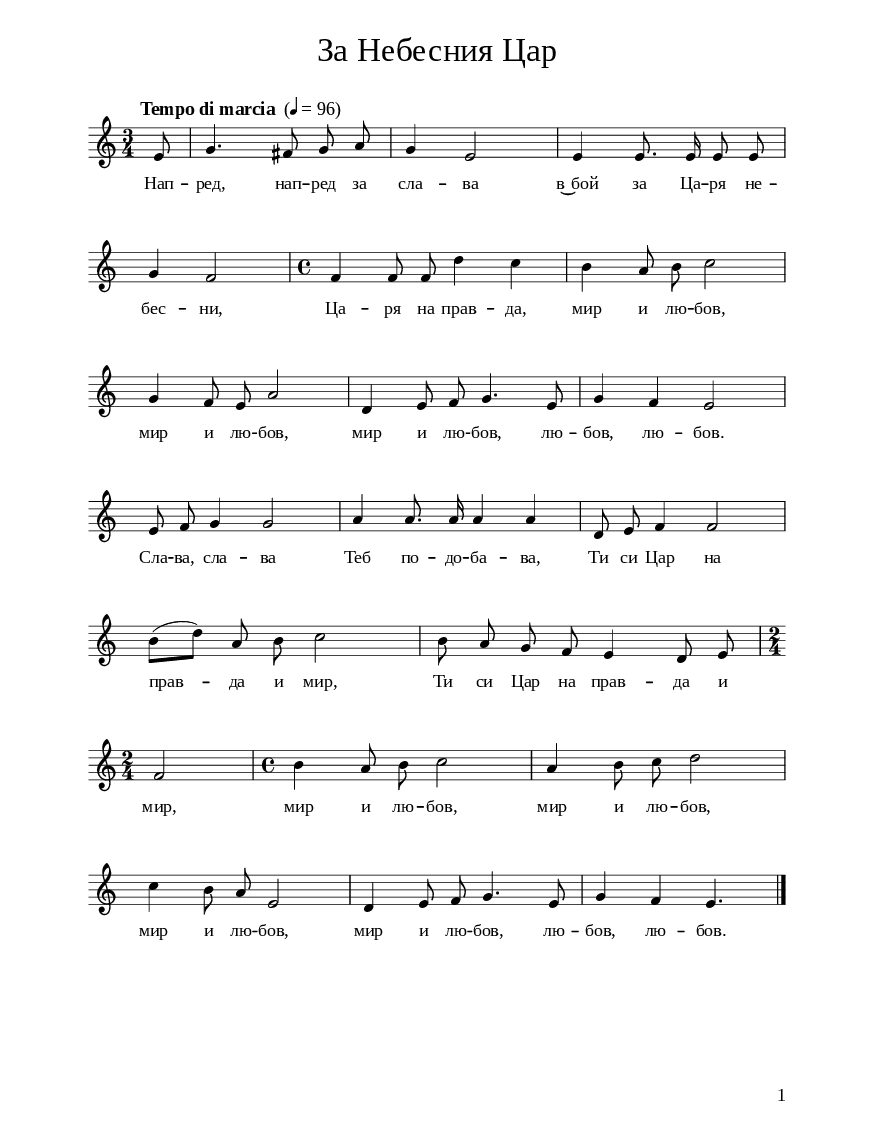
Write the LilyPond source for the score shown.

\version "2.24.3"

% include paper part and global functions
\include "include/globals.ily"

\bookpart {

  \label #'ref041
  \tocItem \markup "За Небесния Цар"
  \include "include/bookpart-paper.ily"
  \score {
    \include "include/score-layout.ily"

    \new Voice \absolute  {
      \clef treble
      \key c \major
      \time 3/4
      \tempoFunc "Tempo di marcia " 4 "96"
      \autoBeamOff
      \partial 8


      e'8 | g'4. fis'8 g' a ' | g'4 e'2 | e'4 e'8. e'16 e'8 e' | \break

      g'4 f'2 | \time 4/4  f'4 f'8 f' d''4 c'' | b'4 a'8 b' c''2 \break |

      g'4 f'8 e' a'2 | d'4 e'8 f' g'4. e'8 | g'4 f' e'2 \break |

      e'8 f' g'4 g'2 | a'4 a'8. a'16 a'4 a' | d'8 e' f'4 f'2 \break |

      b'8 ([ d'' ]) a' b' c''2 | b'8 a' g' f' e'4 d'8 e' \break |

      \time 2/4  f'2 |  \time 4/4  b'4 a'8 b' c''2 |  a'4 b'8 c'' d''2 \break |

      c''4 b'8 a' e'2 | d'4 e'8 f' g'4. e'8 |  g'4 f' e'4. \bar "|."
    }

    \addlyrics {
      Нап -- ред,
      нап -- ред за сла -- ва в~бой за Ца -- ря не --
      бес -- ни, Ца -- ря на прав -- да, мир и лю --
      бов, мир и лю -- бов, мир и лю -- бов, лю --
      бов, лю -- бов. Сла -- ва, сла -- ва Теб по --
      до -- ба -- ва, Ти си Цар на прав -- да и мир,
      Ти си Цар на прав -- да и мир, мир и лю --
      бов, мир и лю -- бов, мир и лю -- бов, мир и
      лю -- бов, лю -- бов, лю -- бов.}

      \header {
        title = \titleFunc "За Небесния Цар" "Za Nebesnija car"
      }

      \midi{}

    } % score



  } % bookpart
